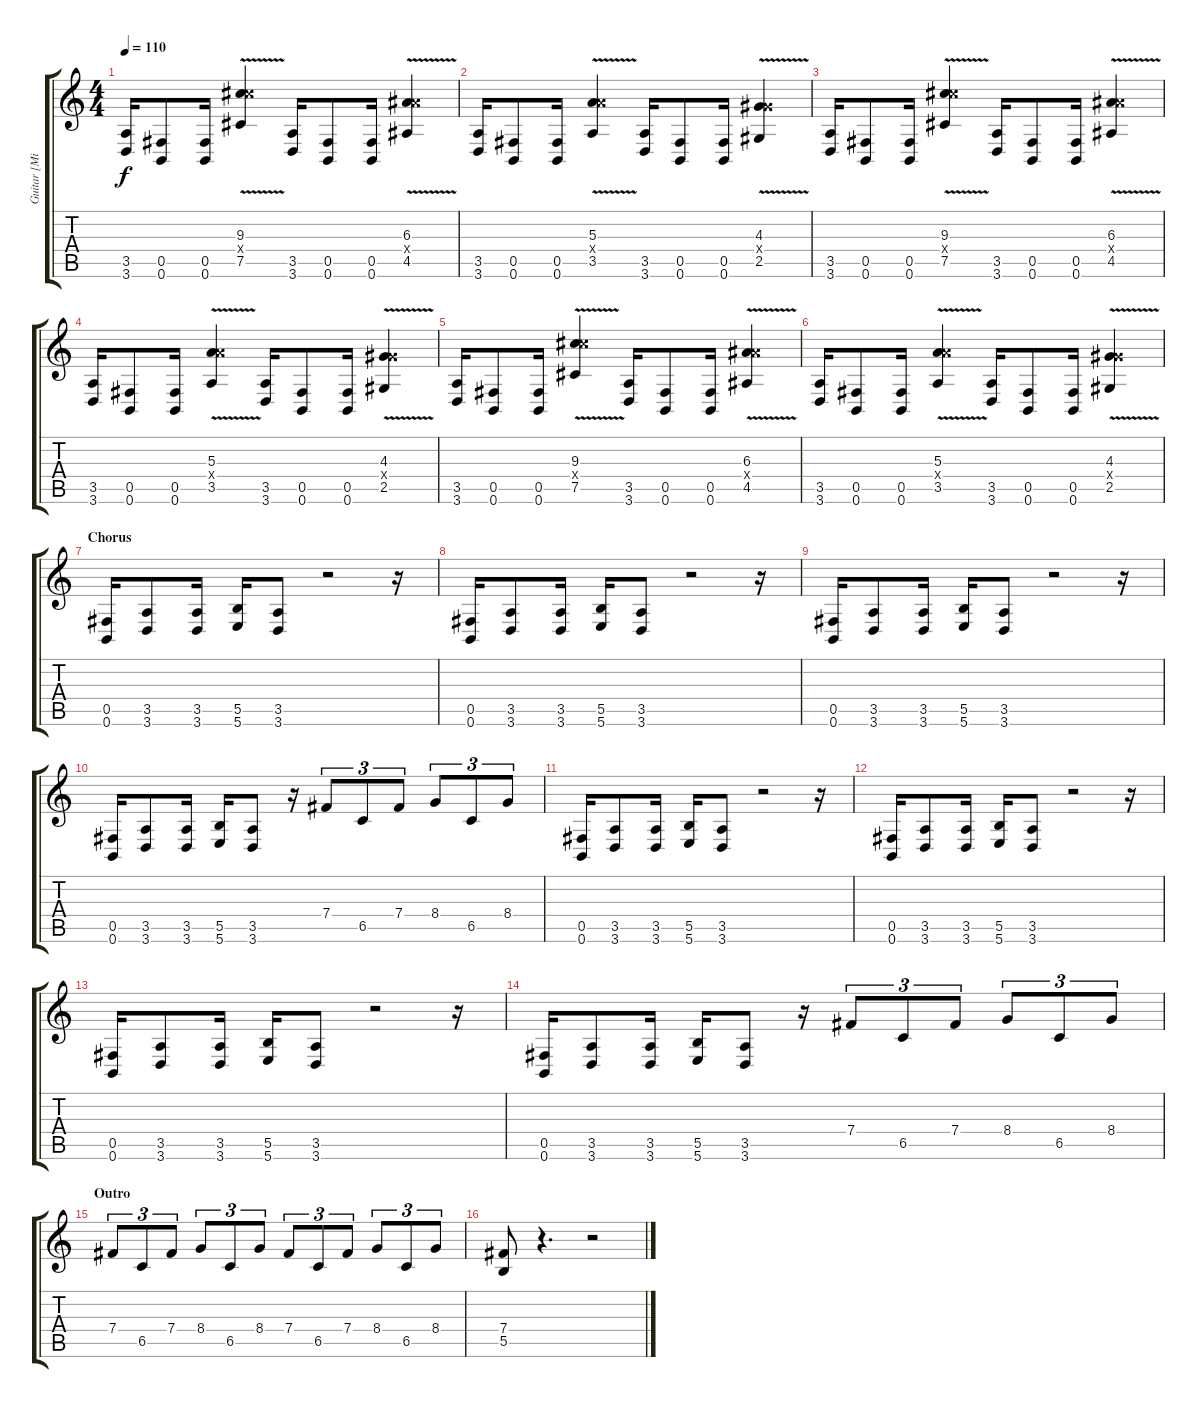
\track ("Guitar [Mike Smith]" "Guitar [Mi") {instrument distortionguitar}
\staff {score tabs}
\tuning (Db4 Ab3 E3 B2 Gb2 B1) {hide}
\ts (4 4)
\tempo 110
\clef g2
\ks c
(3.5 3.6).16{dy f} (0.5 0.6).8 (0.5 0.6).16 (9.3{v} 14.4{x} 7.5{v}).4 (3.5 3.6).16 (0.5 0.6).8 (0.5 0.6).16 (6.3{v} 11.4{x} 4.5).4 |
(3.5 3.6).16 (0.5 0.6).8 (0.5 0.6).16 (5.3{v} 10.4{x} 3.5{v}).4 (3.5 3.6).16 (0.5 0.6).8 (0.5 0.6).16 (4.3{v} 9.4{x} 2.5{v}).4 |
(3.5 3.6).16 (0.5 0.6).8 (0.5 0.6).16 (9.3{v} 14.4{x} 7.5{v}).4 (3.5 3.6).16 (0.5 0.6).8 (0.5 0.6).16 (6.3{v} 11.4{x} 4.5).4 |
(3.5 3.6).16 (0.5 0.6).8 (0.5 0.6).16 (5.3{v} 10.4{x} 3.5{v}).4 (3.5 3.6).16 (0.5 0.6).8 (0.5 0.6).16 (4.3{v} 9.4{x} 2.5{v}).4 |
(3.5 3.6).16 (0.5 0.6).8 (0.5 0.6).16 (9.3{v} 14.4{x} 7.5{v}).4 (3.5 3.6).16 (0.5 0.6).8 (0.5 0.6).16 (6.3{v} 11.4{x} 4.5).4 |
(3.5 3.6).16 (0.5 0.6).8 (0.5 0.6).16 (5.3{v} 10.4{x} 3.5{v}).4 (3.5 3.6).16 (0.5 0.6).8 (0.5 0.6).16 (4.3{v} 9.4{x} 2.5{v}).4 |
\section ("" "Chorus")
(0.5 0.6).16 (3.5 3.6).8 (3.5 3.6).16 (5.5 5.6).16 (3.5 3.6).8 r.2 r.16 |
(0.5 0.6).16 (3.5 3.6).8 (3.5 3.6).16 (5.5 5.6).16 (3.5 3.6).8 r.2 r.16 |
(0.5 0.6).16 (3.5 3.6).8 (3.5 3.6).16 (5.5 5.6).16 (3.5 3.6).8 r.2 r.16 |
(0.5 0.6).16 (3.5 3.6).8 (3.5 3.6).16 (5.5 5.6).16 (3.5 3.6).8 r.16 7.4.8{tu (3 2)} 6.5.8{tu (3 2)} 7.4.8{tu (3 2)} 8.4.8{tu (3 2)} 6.5.8{tu (3 2)} 8.4.8{tu (3 2)} |
(0.5 0.6).16 (3.5 3.6).8 (3.5 3.6).16 (5.5 5.6).16 (3.5 3.6).8 r.2 r.16 |
(0.5 0.6).16 (3.5 3.6).8 (3.5 3.6).16 (5.5 5.6).16 (3.5 3.6).8 r.2 r.16 |
(0.5 0.6).16 (3.5 3.6).8 (3.5 3.6).16 (5.5 5.6).16 (3.5 3.6).8 r.2 r.16 |
(0.5 0.6).16 (3.5 3.6).8 (3.5 3.6).16 (5.5 5.6).16 (3.5 3.6).8 r.16 7.4.8{tu (3 2)} 6.5.8{tu (3 2)} 7.4.8{tu (3 2)} 8.4.8{tu (3 2)} 6.5.8{tu (3 2)} 8.4.8{tu (3 2)} |
\section ("" "Outro")
7.4.8{tu (3 2)} 6.5.8{tu (3 2)} 7.4.8{tu (3 2)} 8.4.8{tu (3 2)} 6.5.8{tu (3 2)} 8.4.8{tu (3 2)} 7.4.8{tu (3 2)} 6.5.8{tu (3 2)} 7.4.8{tu (3 2)} 8.4.8{tu (3 2)} 6.5.8{tu (3 2)} 8.4.8{tu (3 2)} |
(7.4 5.5).8 r.4{d} r.2
